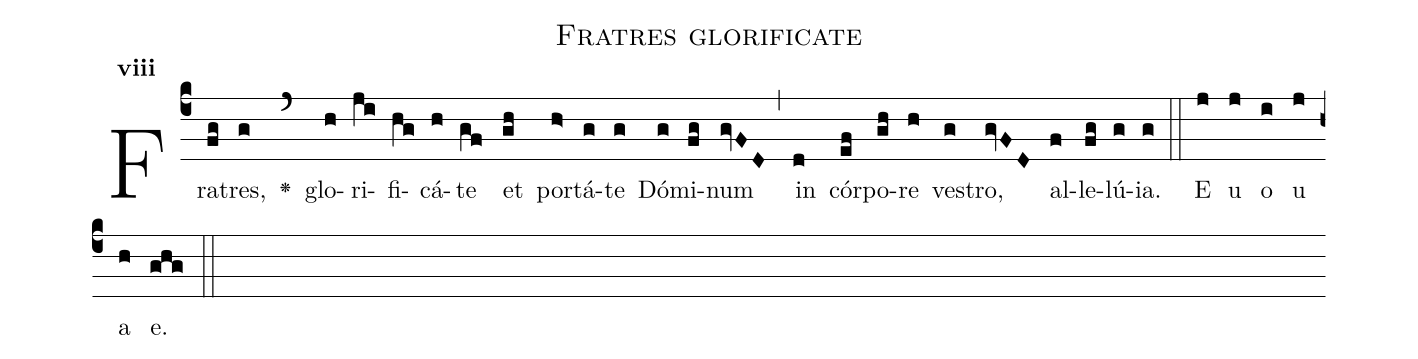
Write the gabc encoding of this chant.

name:Fratres glorificate;
office-part:Antiphona;
mode:8;
%%
initial-style: 1;
name: Fratres glorificate;
book: Antiphonae & Responsoria/Tomus IV, p. 27;
occasion: Dominica VI per Annum;
office-part: 1V Ant M-I ad lib;
annotation: 8g2;
centering-scheme: english;
font: OFLSortsMillGoudy;
height: 11;
width: 4.5;
%%
(c4)Fra(fg)tres,(g) <v>\greheightstar</v>(`) glo(h)ri(ji)fi(hg)cá(h)te(gf) et(gh) por(h>)tá(g)te(g) Dó(g)mi(fg)num(gvFD) (,) in(d) cór(ef)po(gh)re(h) ve(g)stro,(gvFD) al(f)le(fg)lú(g)ia.(g) (::) E(j) u(j) o(i) u(j) a(h) e.(ghg) (::)
